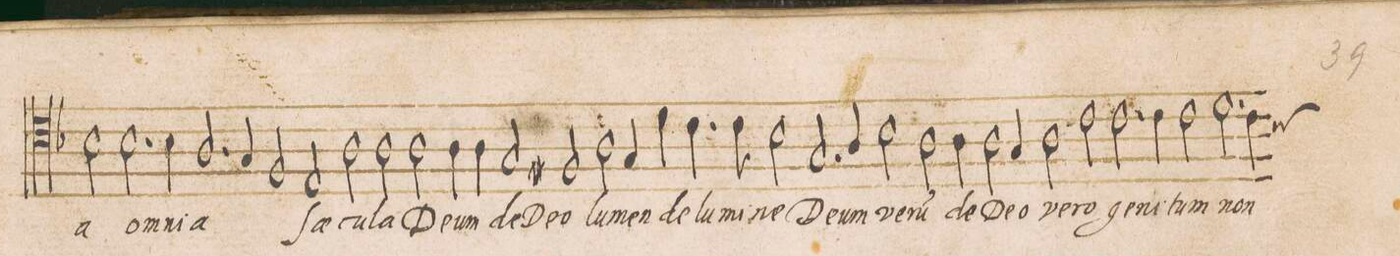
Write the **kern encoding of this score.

**kern	**text
*I"TENOR	*
*clefC4	*
*k[b-]	*
*met(C)	*
*M2/1	*
2B-\	-a
2.B-\	o-
=27-	=27-
4B-\	-mni-
2.A/	-a
4G/	.
2F/	.
=28-	=28-
2Eny/	ſae-
2A\	-cu-
2A\	-la
2A\	De-
=29-	=29-
4A\	-um
4A\	de
2G/	De-
2F#X/	-o
2A\	lu-
=30-	=30-
4G/	-men
4d\	de
4.c\	lu-
8c\	-mi-
2B-\	-ne
2.G/	De-
=31-	=31-
4A/	-um
2B-\	ve-
2A\	-ru(m)
4A\	de
2A\	De-
=32-	=32-
4G/	-o
2A\	ve-
2c\	-ro
2.c\	ge-
=33-	=33-
4c\	-ni-
2c\	-tum
2.d\	non
*custos:B-	*
4c\	.
=34-	=34-
*-	*-
